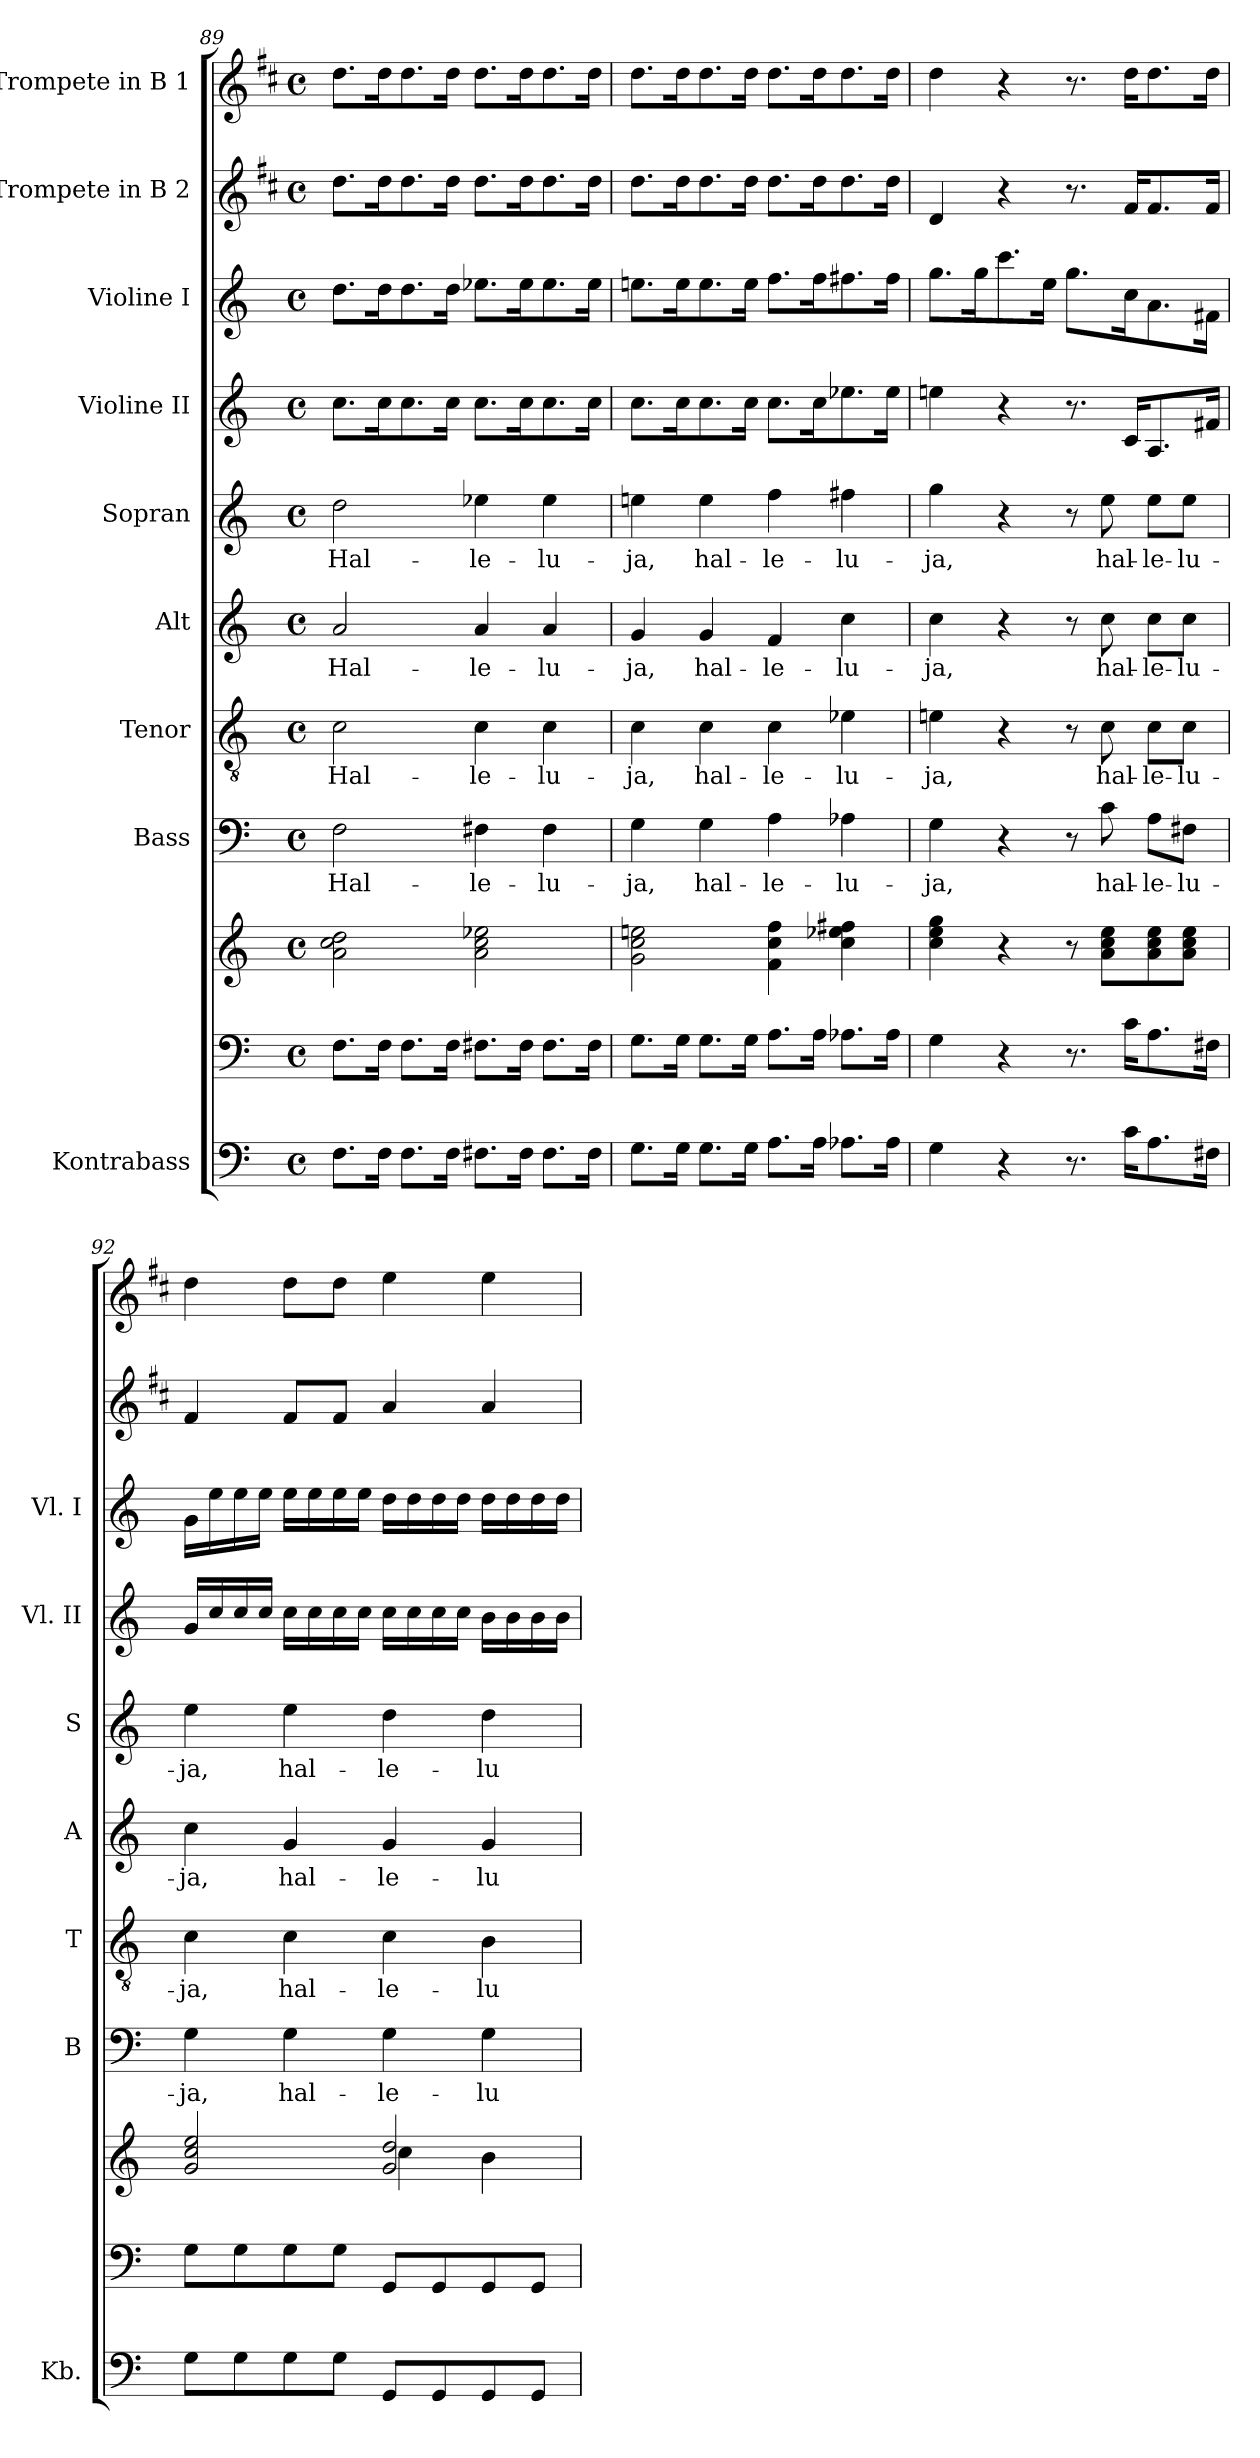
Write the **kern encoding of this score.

**kern	**kern	**kern	**kern	**text	**kern	**text	**kern	**text	**kern	**text	**kern	**kern	**kern	**kern
*part10	*part9	*part9	*part8	*part8	*part7	*part7	*part6	*part6	*part5	*part5	*part4	*part3	*part2	*part1
*staff11	*staff10	*staff9	*staff8	*staff8	*staff7	*staff7	*staff6	*staff6	*staff5	*staff5	*staff4	*staff3	*staff2	*staff1
*I"Kontrabass	*	*	*I"Bass	*	*I"Tenor	*	*I"Alt	*	*I"Sopran	*	*I"Violine II	*I"Violine I	*I"Trompete in B 2	*I"Trompete in B 1
*I'Kb.	*	*	*I'B	*	*I'T	*	*I'A	*	*I'S	*	*I'Vl. II	*I'Vl. I	*	*
*clefF4	*clefF4	*clefG2	*clefF4	*	*clefGv2	*	*clefG2	*	*clefG2	*	*clefG2	*clefG2	*clefG2	*clefG2
*ITrd7c12	*	*	*	*	*	*	*	*	*	*	*	*	*ITrd1c2	*ITrd1c2
*k[]	*k[]	*k[]	*k[]	*	*k[]	*	*k[]	*	*k[]	*	*k[]	*k[]	*k[]	*k[]
*C:	*C:	*C:	*C:	*	*C:	*	*C:	*	*C:	*	*C:	*C:	*C:	*C:
*M4/4	*M4/4	*M4/4	*M4/4	*	*M4/4	*	*M4/4	*	*M4/4	*	*M4/4	*M4/4	*M4/4	*M4/4
*met(c)	*met(c)	*met(c)	*met(c)	*	*met(c)	*	*met(c)	*	*met(c)	*	*met(c)	*met(c)	*met(c)	*met(c)
=89	=89	=89	=89	=89	=89	=89	=89	=89	=89	=89	=89	=89	=89	=89
!	!	!	!	!LO:LY:b	!	!LO:LY:b	!	!LO:LY:b	!	!LO:LY:b	!	!	!	!
8.FF\L	8.F\L	2a\ 2cc\ 2dd\	2F\	Hal-	2c\	Hal-	2a/	Hal-	2dd\	Hal-	8.cc\L	8.dd\L	8.cc\L	8.cc\L
16FF\Jk	16F\Jk	.	.	.	.	.	.	.	.	.	16cc\k	16dd\k	16cc\k	16cc\k
8.FF\L	8.F\L	.	.	.	.	.	.	.	.	.	8.cc\	8.dd\	8.cc\	8.cc\
16FF\Jk	16F\Jk	.	.	.	.	.	.	.	.	.	16cc\Jk	16dd\Jk	16cc\Jk	16cc\Jk
!	!	!	!	!LO:LY:b	!	!LO:LY:b	!	!LO:LY:b	!	!LO:LY:b	!	!	!	!
8.FF#X\L	8.F#X\L	2a\ 2cc\ 2ee-X\	4F#X\	-le-	4c\	-le-	4a/	-le-	4ee-X\	-le-	8.cc\L	8.ee-X\L	8.cc\L	8.cc\L
16FF#\Jk	16F#\Jk	.	.	.	.	.	.	.	.	.	16cc\k	16ee-\k	16cc\k	16cc\k
!	!	!	!	!LO:LY:b	!	!LO:LY:b	!	!LO:LY:b	!	!LO:LY:b	!	!	!	!
8.FF#\L	8.F#\L	.	4F#\	-lu-	4c\	-lu-	4a/	-lu-	4ee-\	-lu-	8.cc\	8.ee-\	8.cc\	8.cc\
16FF#\Jk	16F#\Jk	.	.	.	.	.	.	.	.	.	16cc\Jk	16ee-\Jk	16cc\Jk	16cc\Jk
=90	=90	=90	=90	=90	=90	=90	=90	=90	=90	=90	=90	=90	=90	=90
!	!	!	!	!LO:LY:b	!	!LO:LY:b	!	!LO:LY:b	!	!LO:LY:b	!	!	!	!
8.GG\L	8.G\L	2g\ 2cc\ 2een\	4G\	-ja,	4c\	-ja,	4g/	-ja,	4een\	-ja,	8.cc\L	8.een\L	8.cc\L	8.cc\L
16GG\Jk	16G\Jk	.	.	.	.	.	.	.	.	.	16cc\k	16ee\k	16cc\k	16cc\k
!	!	!	!	!LO:LY:b	!	!LO:LY:b	!	!LO:LY:b	!	!LO:LY:b	!	!	!	!
8.GG\L	8.G\L	.	4G\	hal-	4c\	hal-	4g/	hal-	4ee\	hal-	8.cc\	8.ee\	8.cc\	8.cc\
16GG\Jk	16G\Jk	.	.	.	.	.	.	.	.	.	16cc\Jk	16ee\Jk	16cc\Jk	16cc\Jk
!	!	!	!	!LO:LY:b	!	!LO:LY:b	!	!LO:LY:b	!	!LO:LY:b	!	!	!	!
8.AA\L	8.A\L	4f\ 4cc\ 4ff\	4A\	-le-	4c\	-le-	4f/	-le-	4ff\	-le-	8.cc\L	8.ff\L	8.cc\L	8.cc\L
16AA\Jk	16A\Jk	.	.	.	.	.	.	.	.	.	16cc\k	16ff\k	16cc\k	16cc\k
!	!	!	!	!LO:LY:b	!	!LO:LY:b	!	!LO:LY:b	!	!LO:LY:b	!	!	!	!
8.AA-X\L	8.A-X\L	4cc\ 4ee-X\ 4ff#X\	4A-X\	-lu-	4e-X\	-lu-	4cc\	-lu-	4ff#X\	-lu-	8.ee-X\	8.ff#X\	8.cc\	8.cc\
16AA-\Jk	16A-\Jk	.	.	.	.	.	.	.	.	.	16ee-\Jk	16ff#\Jk	16cc\Jk	16cc\Jk
!!LO:PB:g=z
=91	=91	=91	=91	=91	=91	=91	=91	=91	=91	=91	=91	=91	=91	=91
!	!	!	!	!LO:LY:b	!	!LO:LY:b	!	!LO:LY:b	!	!LO:LY:b	!	!	!	!
4GG\	4G\	4cc\ 4ee\ 4gg\	4G\	-ja,	4en\	-ja,	4cc\	-ja,	4gg\	-ja,	4een\	8.gg\L	4c/	4cc\
.	.	.	.	.	.	.	.	.	.	.	.	16gg\k	.	.
4r	4r	4r	4r	.	4r	.	4r	.	4r	.	4r	8.ccc\	4r	4r
.	.	.	.	.	.	.	.	.	.	.	.	16ee\Jk	.	.
8.r	8.r	8r	8r	.	8r	.	8r	.	8r	.	8.r	8.gg\L	8.r	8.r
!	!	!	!	!LO:LY:b	!	!LO:LY:b	!	!LO:LY:b	!	!LO:LY:b	!	!	!	!
.	.	8a\ 8cc\ 8ee\L	8c\	hal-	8c\	hal-	8cc\	hal-	8ee\	hal-	.	.	.	.
16C\KL	16c\KL	.	.	.	.	.	.	.	.	.	16c/KL	16cc\k	16e/KL	16cc\KL
!	!	!	!	!LO:LY:b	!	!LO:LY:b	!	!LO:LY:b	!	!LO:LY:b	!	!	!	!
8.AA\	8.A\	8a\ 8cc\ 8ee\	8A\L	-le-	8c\L	-le-	8cc\L	-le-	8ee\L	-le-	8.A/	8.a\	8.e/	8.cc\
!	!	!	!	!LO:LY:b	!	!LO:LY:b	!	!LO:LY:b	!	!LO:LY:b	!	!	!	!
.	.	8a\ 8cc\ 8ee\J	8F#X\J	-lu-	8c\J	-lu-	8cc\J	-lu-	8ee\J	-lu-	.	.	.	.
16FF#X\Jk	16F#X\Jk	.	.	.	.	.	.	.	.	.	16f#X/Jk	16f#X\Jk	16e/Jk	16cc\Jk
=92	=92	=92	=92	=92	=92	=92	=92	=92	=92	=92	=92	=92	=92	=92
*	*	*^	*	*	*	*	*	*	*	*	*	*	*	*
!	!	!	!	!	!LO:LY:b	!	!LO:LY:b	!	!LO:LY:b	!	!LO:LY:b	!	!	!	!
8GG\L	8G\L	2g/ 2cc/ 2ee/	2ryy	4G\	-ja,	4c\	-ja,	4cc\	-ja,	4ee\	-ja,	16g/LL	16g\LL	4e/	4cc\
.	.	.	.	.	.	.	.	.	.	.	.	16cc/	16ee\	.	.
8GG\	8G\	.	.	.	.	.	.	.	.	.	.	16cc/	16ee\	.	.
.	.	.	.	.	.	.	.	.	.	.	.	16cc/JJ	16ee\JJ	.	.
!	!	!	!	!	!LO:LY:b	!	!LO:LY:b	!	!LO:LY:b	!	!LO:LY:b	!	!	!	!
8GG\	8G\	.	.	4G\	hal-	4c\	hal-	4g/	hal-	4ee\	hal-	16cc\LL	16ee\LL	8e/L	8cc\L
.	.	.	.	.	.	.	.	.	.	.	.	16cc\	16ee\	.	.
8GG\J	8G\J	.	.	.	.	.	.	.	.	.	.	16cc\	16ee\	8e/J	8cc\J
.	.	.	.	.	.	.	.	.	.	.	.	16cc\JJ	16ee\JJ	.	.
!	!	!	!	!	!LO:LY:b	!	!LO:LY:b	!	!LO:LY:b	!	!LO:LY:b	!	!	!	!
8GGG/L	8GG/L	2g/ 2dd/	4cc\	4G\	-le-	4c\	-le-	4g/	-le-	4dd\	-le-	16cc\LL	16dd\LL	4g/	4dd\
.	.	.	.	.	.	.	.	.	.	.	.	16cc\	16dd\	.	.
8GGG/	8GG/	.	.	.	.	.	.	.	.	.	.	16cc\	16dd\	.	.
.	.	.	.	.	.	.	.	.	.	.	.	16cc\JJ	16dd\JJ	.	.
!	!	!	!	!	!LO:LY:b	!	!LO:LY:b	!	!LO:LY:b	!	!LO:LY:b	!	!	!	!
8GGG/	8GG/	.	4b\	4G\	-lu-	4B\	-lu-	4g/	-lu-	4dd\	-lu-	16b\LL	16dd\LL	4g/	4dd\
.	.	.	.	.	.	.	.	.	.	.	.	16b\	16dd\	.	.
8GGG/J	8GG/J	.	.	.	.	.	.	.	.	.	.	16b\	16dd\	.	.
.	.	.	.	.	.	.	.	.	.	.	.	16b\JJ	16dd\JJ	.	.
*	*	*v	*v	*	*	*	*	*	*	*	*	*	*	*	*
=	=	=	=	=	=	=	=	=	=	=	=	=	=	=
*-	*-	*-	*-	*-	*-	*-	*-	*-	*-	*-	*-	*-	*-	*-
